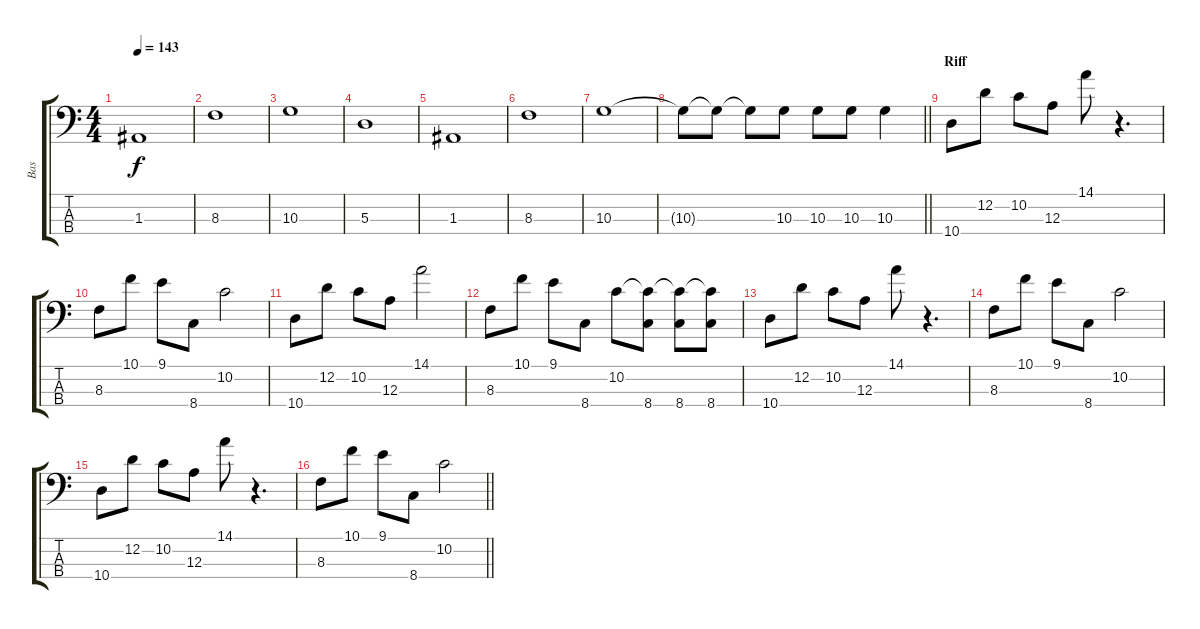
\track ("Bas" "Bas") {instrument electricbassfinger}
\staff {score tabs}
\tuning (G2 D2 A1 E1) {hide}
\ts (4 4)
\tempo 143
\clef f4
\ks c
1.3.1{dy f} |
8.3.1 |
10.3.1 |
5.3.1 |
1.3.1 |
8.3.1 |
10.3.1 |
\barLineRight lightlight
10.3{t}.8 10.3{t}.8 10.3{t}.8 10.3.8 10.3.8 10.3.8 10.3.4 |
\section ("" "Riff")
10.4.8 12.2.8 10.2.8 12.3.8 14.1.8 r.4{d} |
8.3.8 10.1.8 9.1.8 8.4.8 10.2.2 |
10.4.8 12.2.8 10.2.8 12.3.8 14.1.2 |
8.3.8 10.1.8 9.1.8 8.4.8 10.2.8 (10.2{t} 8.4).8 (10.2{t} 8.4).8 (10.2{t} 8.4).8 |
10.4.8 12.2.8 10.2.8 12.3.8 14.1.8 r.4{d} |
8.3.8 10.1.8 9.1.8 8.4.8 10.2.2 |
10.4.8 12.2.8 10.2.8 12.3.8 14.1.8 r.4{d} |
\barLineRight lightlight
8.3.8 10.1.8 9.1.8 8.4.8 10.2.2
